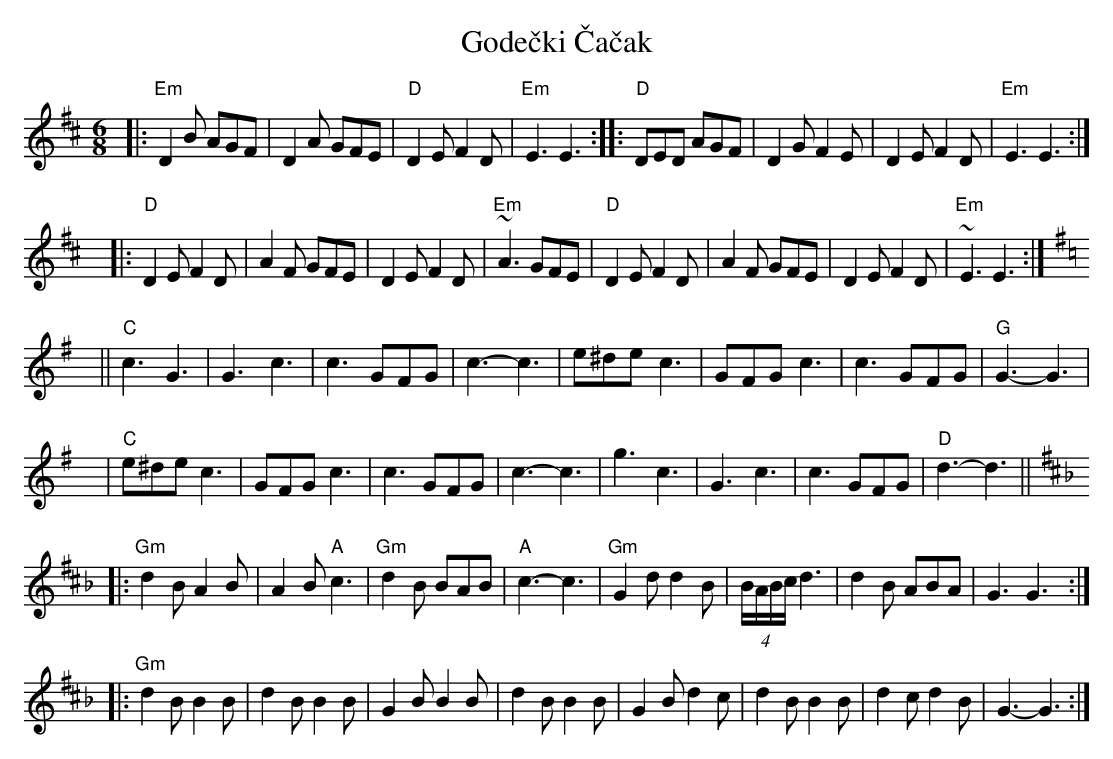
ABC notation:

X:1
T: Gode\vcki \vCa\vcak
M: 6/8
L: 1/8
K: EDor
|: "Em"D2B AGF | D2A GFE | "D"D2E F2D | "Em"E3 E3 \
::  "D"DED AGF | D2G F2E |    D2E F2D | "Em"E3 E3 :|
y\
|:  "D"D2E F2D | A2F GFE |    D2E F2D | "Em"~A3 GFE \
|   "D"D2E F2D | A2F GFE |    D2E F2D | "Em"~E3 E3 :|
K:Clyd
y\
||  "C"c3 G3  | G3  c3  | c3 GFG |    c3- c3 \
|      e^de c3 | GFG c3  | c3 GFG | "G"G3- G3 |
y\
|  "C"e^de c3 | GFG c3  | c3 GFG |    c3- c3 \
|        g3 c3 | G3  c3  | c3 GFG | "D"d3- d3 ||
K:G^c_B
|: "Gm"d2B A2B | A2B     "A"c3 | "Gm"d2B BAB | "A"c3- c3 \
|  "Gm"G2d d2B | (4B/A/B/c/ d3 |     d2B ABA |    G3  G3 :|
|: "Gm"d2B B2B | d2B B2B | G2B B2B | d2B B2B \
|      G2B d2c | d2B B2B | d2c d2B | G3- G3 :|
